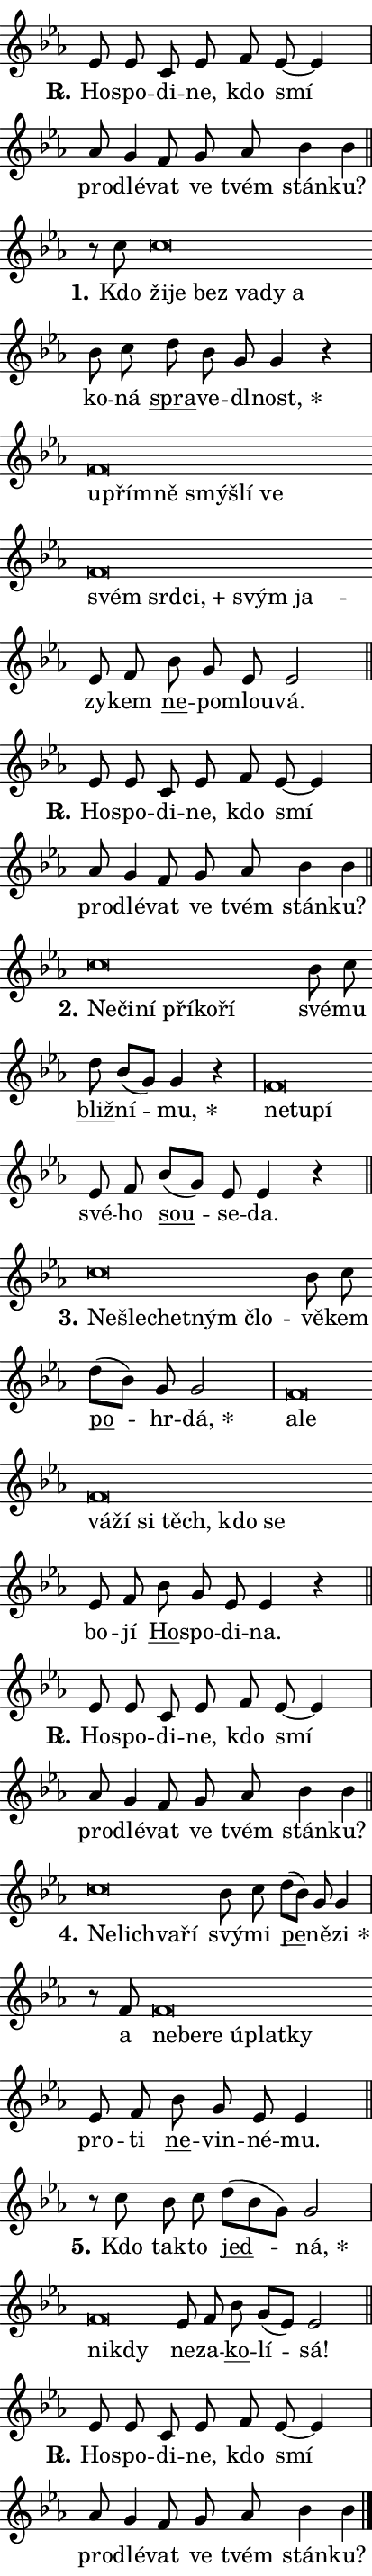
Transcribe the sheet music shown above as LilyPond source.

\version "2.22.1"
\header { tagline = "" }
\paper {
  indent = 0\cm
  top-margin = 0\cm
  right-margin = 0\cm
  bottom-margin = 0\cm
  left-margin = 0\cm
  paper-width = 7\cm
  page-breaking = #ly:one-page-breaking
  system-system-spacing.basic-distance = #11
  score-system-spacing.basic-distance = #11
  ragged-last = ##f
}


%% Author: Thomas Morley
%% https://lists.gnu.org/archive/html/lilypond-user/2020-05/msg00002.html
#(define (line-position grob)
"Returns position of @var[grob} in current system:
   @code{'start}, if at first time-step
   @code{'end}, if at last time-step
   @code{'middle} otherwise
"
  (let* ((col (ly:item-get-column grob))
         (ln (ly:grob-object col 'left-neighbor))
         (rn (ly:grob-object col 'right-neighbor))
         (col-to-check-left (if (ly:grob? ln) ln col))
         (col-to-check-right (if (ly:grob? rn) rn col))
         (break-dir-left
           (and
             (ly:grob-property col-to-check-left 'non-musical #f)
             (ly:item-break-dir col-to-check-left)))
         (break-dir-right
           (and
             (ly:grob-property col-to-check-right 'non-musical #f)
             (ly:item-break-dir col-to-check-right))))
        (cond ((eqv? 1 break-dir-left) 'start)
              ((eqv? -1 break-dir-right) 'end)
              (else 'middle))))

#(define (tranparent-at-line-position vctor)
  (lambda (grob)
  "Relying on @code{line-position} select the relevant enry from @var{vctor}.
Used to determine transparency,"
    (case (line-position grob)
      ((end) (not (vector-ref vctor 0)))
      ((middle) (not (vector-ref vctor 1)))
      ((start) (not (vector-ref vctor 2))))))

noteHeadBreakVisibility =
#(define-music-function (break-visibility)(vector?)
"Makes @code{NoteHead}s transparent relying on @var{break-visibility}"
#{
  \override NoteHead.transparent =
    #(tranparent-at-line-position break-visibility)
#})

#(define delete-ledgers-for-transparent-note-heads
  (lambda (grob)
    "Reads whether a @code{NoteHead} is transparent.
If so this @code{NoteHead} is removed from @code{'note-heads} from
@var{grob}, which is supposed to be @code{LedgerLineSpanner}.
As a result ledgers are not printed for this @code{NoteHead}"
    (let* ((nhds-array (ly:grob-object grob 'note-heads))
           (nhds-list
             (if (ly:grob-array? nhds-array)
                 (ly:grob-array->list nhds-array)
                 '()))
           ;; Relies on the transparent-property being done before
           ;; Staff.LedgerLineSpanner.after-line-breaking is executed.
           ;; This is fragile ...
           (to-keep
             (remove
               (lambda (nhd)
                 (ly:grob-property nhd 'transparent #f))
               nhds-list)))
      ;; TODO find a better method to iterate over grob-arrays, similiar
      ;; to filter/remove etc for lists
      ;; For now rebuilt from scratch
      (set! (ly:grob-object grob 'note-heads)  '())
      (for-each
        (lambda (nhd)
          (ly:pointer-group-interface::add-grob grob 'note-heads nhd))
        to-keep))))

hideNotes = {
  \noteHeadBreakVisibility #begin-of-line-visible
}
unHideNotes = {
  \noteHeadBreakVisibility #all-visible
}

% work-around for resetting accidentals
% https://lilypond.org/doc/v2.23/Documentation/notation/displaying-rhythms#unmetered-music
cadenzaMeasure = {
  \cadenzaOff
  \partial 1024 s1024
  \cadenzaOn
}

#(define-markup-command (accent layout props text) (markup?)
  "Underline accented syllable"
  (interpret-markup layout props
    #{\markup \override #'(offset . 4.3) \underline { #text }#}))

responsum = \markup \concat {
  "R" \hspace #-1.05 \path #0.1 #'((moveto 0 0.07) (lineto 0.9 0.8)) \hspace #0.05 "."
}

\layout {
    \context {
        \Staff
        \remove "Time_signature_engraver"
        \override LedgerLineSpanner.after-line-breaking = #delete-ledgers-for-transparent-note-heads
    }
    \context {
        \Voice {
            \override NoteHead.output-attributes = #'((class . "notehead"))
            \override Hairpin.height = #0.55
        }
    }
    \context {
        \Lyrics {
            \override StanzaNumber.output-attributes = #'((class . "stanzanumber"))
            \override LyricSpace.minimum-distance = #0.9
            \override LyricText.font-name = #"TeX Gyre Schola"
            \override LyricText.font-size = 1
            \override StanzaNumber.font-name = #"TeX Gyre Schola Bold"
            \override StanzaNumber.font-size = 1
        }
    }
}

% magnetic-lyrics.ily
%
%   written by
%     Jean Abou Samra <jean@abou-samra.fr>
%     Werner Lemberg <wl@gnu.org>
%
%   adapted by
%     Jiri Hon <jiri.hon@gmail.com>
%
% Version 2022-Apr-15

% https://www.mail-archive.com/lilypond-user@gnu.org/msg149350.html

#(define (Left_hyphen_pointer_engraver context)
   "Collect syllable-hyphen-syllable occurrences in lyrics and store
them in properties.  This engraver only looks to the left.  For
example, if the lyrics input is @code{foo -- bar}, it does the
following.

@itemize @bullet
@item
Set the @code{text} property of the @code{LyricHyphen} grob between
@q{foo} and @q{bar} to @code{foo}.

@item
Set the @code{left-hyphen} property of the @code{LyricText} grob with
text @q{foo} to the @code{LyricHyphen} grob between @q{foo} and
@q{bar}.
@end itemize

Use this auxiliary engraver in combination with the
@code{lyric-@/text::@/apply-@/magnetic-@/offset!} hook."
   (let ((hyphen #f)
         (text #f))
     (make-engraver
      (acknowledgers
       ((lyric-syllable-interface engraver grob source-engraver)
        (set! text grob)))
      (end-acknowledgers
       ((lyric-hyphen-interface engraver grob source-engraver)
        ;(when (not (grob::has-interface grob 'lyric-space-interface))
          (set! hyphen grob)));)
      ((stop-translation-timestep engraver)
       (when (and text hyphen)
         (ly:grob-set-object! text 'left-hyphen hyphen))
       (set! text #f)
       (set! hyphen #f)))))

#(define (lyric-text::apply-magnetic-offset! grob)
   "If the space between two syllables is less than the value in
property @code{LyricText@/.details@/.squash-threshold}, move the right
syllable to the left so that it gets concatenated with the left
syllable.

Use this function as a hook for
@code{LyricText@/.after-@/line-@/breaking} if the
@code{Left_@/hyphen_@/pointer_@/engraver} is active."
   (let ((hyphen (ly:grob-object grob 'left-hyphen #f)))
     (when hyphen
       (let ((left-text (ly:spanner-bound hyphen LEFT)))
         (when (grob::has-interface left-text 'lyric-syllable-interface)
           (let* ((common (ly:grob-common-refpoint grob left-text X))
                  (this-x-ext (ly:grob-extent grob common X))
                  (left-x-ext
                   (begin
                     ;; Trigger magnetism for left-text.
                     (ly:grob-property left-text 'after-line-breaking)
                     (ly:grob-extent left-text common X)))
                  ;; `delta` is the gap width between two syllables.
                  (delta (- (interval-start this-x-ext)
                            (interval-end left-x-ext)))
                  (details (ly:grob-property grob 'details))
                  (threshold (assoc-get 'squash-threshold details 0.2)))
             (when (< delta threshold)
               (let* (;; We have to manipulate the input text so that
                      ;; ligatures crossing syllable boundaries are not
                      ;; disabled.  For languages based on the Latin
                      ;; script this is essentially a beautification.
                      ;; However, for non-Western scripts it can be a
                      ;; necessity.
                      (lt (ly:grob-property left-text 'text))
                      (rt (ly:grob-property grob 'text))
                      (is-space (grob::has-interface hyphen 'lyric-space-interface))
                      (space (if is-space " " ""))
                      (space-markup (grob-interpret-markup grob " "))
                      (space-size (interval-length (ly:stencil-extent space-markup X)))
                      (extra-delta (if is-space space-size 0))
                      ;; Append new syllable.
                      (ltrt-space (if (and (string? lt) (string? rt))
                                (string-append lt space rt)
                                (make-concat-markup (list lt space rt))))
                      ;; Right-align `ltrt` to the right side.
                      (ltrt-space-markup (grob-interpret-markup
                               grob
                               (make-translate-markup
                                (cons (interval-length this-x-ext) 0)
                                (make-right-align-markup ltrt-space)))))
                 (begin
                   ;; Don't print `left-text`.
                   (ly:grob-set-property! left-text 'stencil #f)
                   ;; Set text and stencil (which holds all collected
                   ;; syllables so far) and shift it to the left.
                   (ly:grob-set-property! grob 'text ltrt-space)
                   (ly:grob-set-property! grob 'stencil ltrt-space-markup)
                   (ly:grob-translate-axis! grob (- (- delta extra-delta)) X))))))))))


#(define (lyric-hyphen::displace-bounds-first grob)
   ;; Make very sure this callback isn't triggered too early.
   (let ((left (ly:spanner-bound grob LEFT))
         (right (ly:spanner-bound grob RIGHT)))
     (ly:grob-property left 'after-line-breaking)
     (ly:grob-property right 'after-line-breaking)
     (ly:lyric-hyphen::print grob)))

squashThreshold = #0.4

\layout {
  \context {
    \Lyrics
    \consists #Left_hyphen_pointer_engraver
    \override LyricText.after-line-breaking =
      #lyric-text::apply-magnetic-offset!
    \override LyricHyphen.stencil = #lyric-hyphen::displace-bounds-first
    \override LyricText.details.squash-threshold = \squashThreshold
    \override LyricHyphen.minimum-distance = 0
    \override LyricHyphen.minimum-length = \squashThreshold
  }
}

squash = \override LyricText.details.squash-threshold = 9999
unSquash = \override LyricText.details.squash-threshold = \squashThreshold

left = \override LyricText.self-alignment-X = #LEFT
unLeft = \revert LyricText.self-alignment-X

starOffset = #(lambda (grob) 
                (let ((x_offset (ly:self-alignment-interface::aligned-on-x-parent grob)))
                  (if (= x_offset 0) 0 (+ x_offset 1.2))))

star = #(define-music-function (syllable)(string?)
"Append star separator at the end of a syllable"
#{
  \once \override LyricText.X-offset = #starOffset
  \lyricmode { \markup {
    #syllable
    \override #'((font-name . "TeX Gyre Schola Bold")) \hspace #0.2 \lower #0.65 \larger "*"
  } }
#})

starAccent = #(define-music-function (syllable)(string?)
"Append star separator at the end of a syllable and make accent"
#{
  \once \override LyricText.X-offset = #starOffset
  \lyricmode { \markup {
    \accent #syllable
    \override #'((font-name . "TeX Gyre Schola Bold")) \hspace #0.2 \lower #0.65 \larger "*"
  } }
#})

breath = #(define-music-function (syllable)(string?)
"Append breathing indicator at the end of a syllable"
#{
  \lyricmode { \markup { #syllable "+" } }
#})

optionalBreath = #(define-music-function (syllable)(string?)
"Append optional breathing indicator at the end of a syllable"
#{
  \lyricmode { \markup { #syllable "(+)" } }
#})


\score {
    <<
        \new Voice = "melody" { \cadenzaOn \key es \major \relative { es'8 es c es \bar "" f es~ es4 \cadenzaMeasure \bar "|" as8 g4 f8 \bar "" g as bes4 bes \cadenzaMeasure \bar "||" \break }
\relative { r8 c''8 c\breve*1/16 \hideNotes \breve*1/16 \bar "" \breve*1/16 \bar "" \breve*1/16 \bar "" \breve*1/16 \breve*1/16 \bar "" \unHideNotes bes8 c \bar "" d bes g g4 r \cadenzaMeasure \bar "|" f\breve*1/16 \hideNotes \breve*1/16 \bar "" \breve*1/16 \bar "" \breve*1/16 \bar "" \breve*1/16 \bar "" \breve*1/16 \bar "" \breve*1/16 \bar "" \breve*1/16 \bar "" \breve*1/16 \bar "" \breve*1/16 \breve*1/16 \bar "" \unHideNotes es8 f \bar "" bes g es es2 \cadenzaMeasure \bar "||" \break }
\relative { es'8 es c es \bar "" f es~ es4 \cadenzaMeasure \bar "|" as8 g4 f8 \bar "" g as bes4 bes \cadenzaMeasure \bar "||" \break }
\relative { c''\breve*1/16 \hideNotes \breve*1/16 \bar "" \breve*1/16 \bar "" \breve*1/16 \bar "" \breve*1/16 \breve*1/16 \bar "" \unHideNotes bes8 c \bar "" d bes[( g)] g4 r \cadenzaMeasure \bar "|" f\breve*1/16 \hideNotes \breve*1/16 \breve*1/16 \bar "" \unHideNotes es8 f \bar "" bes[( g)] es es4 r \cadenzaMeasure \bar "||" \break }
\relative { c''\breve*1/16 \hideNotes \breve*1/16 \bar "" \breve*1/16 \bar "" \breve*1/16 \breve*1/16 \bar "" \unHideNotes bes8 c \bar "" d[( bes)] g g2 \cadenzaMeasure \bar "|" f\breve*1/16 \hideNotes \breve*1/16 \bar "" \breve*1/16 \bar "" \breve*1/16 \bar "" \breve*1/16 \bar "" \breve*1/16 \bar "" \breve*1/16 \breve*1/16 \bar "" \unHideNotes es8 f \bar "" bes g es es4 r \cadenzaMeasure \bar "||" \break }
\relative { es'8 es c es \bar "" f es~ es4 \cadenzaMeasure \bar "|" as8 g4 f8 \bar "" g as bes4 bes \cadenzaMeasure \bar "||" \break }
\relative { c''\breve*1/16 \hideNotes \breve*1/16 \breve*1/16 \bar "" \unHideNotes bes8 c \bar "" d[( bes)] g g4 \cadenzaMeasure \bar "|" r8 f8 f\breve*1/16 \hideNotes \breve*1/16 \bar "" \breve*1/16 \bar "" \breve*1/16 \breve*1/16 \bar "" \unHideNotes es8 f \bar "" bes g es es4 \cadenzaMeasure \bar "||" \break }
\relative { r8 c''8 bes8 c \bar "" d[( bes g)] g2 \cadenzaMeasure \bar "|" f\breve*1/16 \hideNotes \breve*1/16 \bar "" \unHideNotes es8 f \bar "" bes g[( es)] es2 \cadenzaMeasure \bar "||" \break }
\relative { es'8 es c es \bar "" f es~ es4 \cadenzaMeasure \bar "|" as8 g4 f8 \bar "" g as bes4 bes \cadenzaMeasure \bar "||" \break } \bar "|." }
        \new Lyrics \lyricsto "melody" { \lyricmode { \set stanza = \responsum
Ho -- spo -- di -- ne, kdo smí pro -- dlé -- vat ve tvém stán -- ku?
\set stanza = "1."
Kdo \left ži -- \squash je bez va -- dy a \unLeft \unSquash ko -- ná \markup \accent spra -- ve -- dl -- \star nost, \left u -- \squash přím -- ně smý -- šlí ve svém srd -- \breath "ci," svým ja -- \unLeft \unSquash zy -- kem \markup \accent ne -- po -- mlou -- vá.
\set stanza = \responsum
Ho -- spo -- di -- ne, kdo smí pro -- dlé -- vat ve tvém stán -- ku?
\set stanza = "2."
\left Ne -- \squash či -- ní pří -- ko -- ří \unLeft \unSquash své -- mu \markup \accent bliž -- ní -- \star mu, \left ne -- \squash tu -- pí \unLeft \unSquash své -- ho \markup \accent sou -- se -- da.
\set stanza = "3."
\left Ne -- \squash šle -- chet -- ným člo -- \unLeft \unSquash vě -- kem \markup \accent po -- hr -- \star dá, \left a -- \squash le vá -- ží si těch, kdo se \unLeft \unSquash bo -- jí \markup \accent Ho -- spo -- di -- na.
\set stanza = \responsum
Ho -- spo -- di -- ne, kdo smí pro -- dlé -- vat ve tvém stán -- ku?
\set stanza = "4."
\left Ne -- \squash lichva -- ří \unLeft \unSquash svý -- mi \markup \accent pe -- ně -- \star zi a \left ne -- \squash be -- re úplat -- ky \unLeft \unSquash pro -- ti \markup \accent ne -- vin -- né -- mu.
\set stanza = "5."
Kdo tak -- to \markup \accent jed -- \star ná, \left ni -- \squash kdy \unLeft \unSquash ne -- za -- \markup \accent ko -- lí -- sá!
\set stanza = \responsum
Ho -- spo -- di -- ne, kdo smí pro -- dlé -- vat ve tvém stán -- ku? } }
    >>
    \layout {}
}
